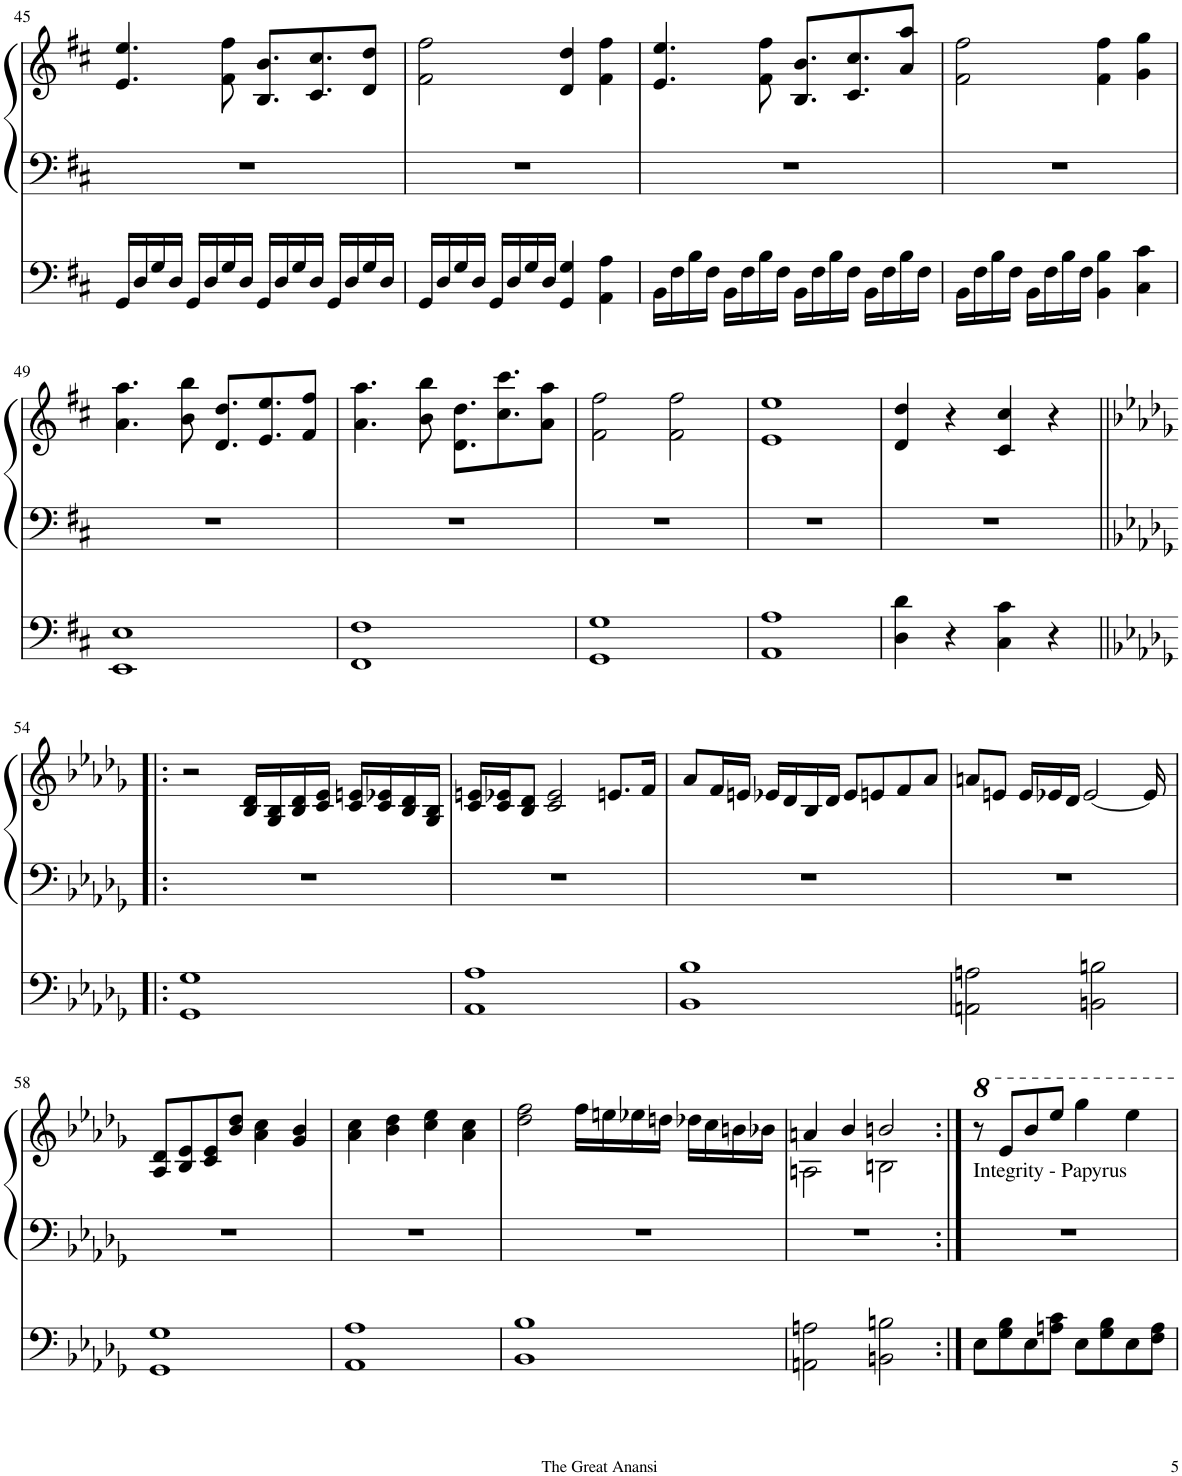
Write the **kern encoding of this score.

**kern	**kern	**kern
*part1	*part1	*part1
*staff3	*staff2	*staff1
*I"Piano	*	*
*I'Pno.	*	*
!!LO:PB:g=z
*clefF4	*clefF4	*clefG2
*k[f#c#]	*k[f#c#]	*k[f#c#]
*M4/4	*M4/4	*M4/4
=45	=45	=45
16GG/LL	1r	4.e/ 4.ee/
16D/	.	.
16G/	.	.
16D/JJ	.	.
16GG/LL	.	.
16D/	.	.
16G/	.	8f#\ 8ff#\
16D/JJ	.	.
16GG/LL	.	8.B/ 8.b/L
16D/	.	.
16G/	.	.
16D/JJ	.	8.c#/ 8.cc#/
16GG/LL	.	.
16D/	.	.
16G/	.	8d/ 8dd/J
16D/JJ	.	.
=46	=46	=46
16GG/LL	1r	2f#\ 2ff#\
16D/	.	.
16G/	.	.
16D/JJ	.	.
16GG/LL	.	.
16D/	.	.
16G/	.	.
16D/JJ	.	.
4GG/ 4G/	.	4d/ 4dd/
4AA\ 4A\	.	4f#\ 4ff#\
=47	=47	=47
16BB\LL	1r	4.e/ 4.ee/
16F#\	.	.
16B\	.	.
16F#\JJ	.	.
16BB\LL	.	.
16F#\	.	.
16B\	.	8f#\ 8ff#\
16F#\JJ	.	.
16BB\LL	.	8.B/ 8.b/L
16F#\	.	.
16B\	.	.
16F#\JJ	.	8.c#/ 8.cc#/
16BB\LL	.	.
16F#\	.	.
16B\	.	8a/ 8aa/J
16F#\JJ	.	.
=48	=48	=48
16BB\LL	1r	2f#\ 2ff#\
16F#\	.	.
16B\	.	.
16F#\JJ	.	.
16BB\LL	.	.
16F#\	.	.
16B\	.	.
16F#\JJ	.	.
4BB\ 4B\	.	4f#\ 4ff#\
4C#\ 4c#\	.	4g\ 4gg\
!!LO:LB:g=z
=49	=49	=49
1EE 1E	1r	4.a\ 4.aa\
.	.	8b\ 8bb\
.	.	8.d/ 8.dd/L
.	.	8.e/ 8.ee/
.	.	8f#/ 8ff#/J
=50	=50	=50
1FF# 1F#	1r	4.a\ 4.aa\
.	.	8b\ 8bb\
.	.	8.d\ 8.dd\L
.	.	8.cc#\ 8.ccc#\
.	.	8a\ 8aa\J
=51	=51	=51
1GG 1G	1r	2f#\ 2ff#\
.	.	2f#\ 2ff#\
=52	=52	=52
1AA 1A	1r	1e 1ee
=53	=53	=53
4D\ 4d\	1r	4d/ 4dd/
4r	.	4r
4C#\ 4c#\	.	4c#/ 4cc#/
4r	.	4r
!!LO:LB:g=z
=54!|:	=54!|:	=54!|:
*k[b-e-a-d-g-]	*k[b-e-a-d-g-]	*k[b-e-a-d-g-]
1GG- 1G-	1r	2r
.	.	16B-/ 16d-/LL
.	.	16G-/ 16B-/
.	.	16B-/ 16d-/
.	.	16c/ 16e-/JJ
.	.	16c/ 16en/LL
.	.	16c/ 16e-X/
.	.	16B-/ 16d-/
.	.	16G-/ 16B-/JJ
=55	=55	=55
1AA- 1A-	1r	16c/ 16en/LL
.	.	16c/ 16e-X/J
.	.	8B-/ 8d-/J
.	.	2c/ 2e-/
.	.	8.en/L
.	.	16f/Jk
=56	=56	=56
1BB- 1B-	1r	8a-/L
.	.	16f/L
.	.	16en/JJ
.	.	16e-X/LL
.	.	16d-/
.	.	16B-/
.	.	16d-/JJ
.	.	8e-/L
.	.	8en/
.	.	8f/
.	.	8a-/J
=57	=57	=57
2AAn\ 2An\	1r	8an/L
.	.	8en/J
.	.	16e/LL
.	.	16e-X/
.	.	16d-/JJ
.	.	[2e-/
2BBn\ 2Bn\	.	.
.	.	16e-/]
!!LO:LB:g=z
=58	=58	=58
1GG- 1G-	1r	8A-/ 8d-/L
.	.	8B-/ 8e-/
.	.	8c/ 8e-/
.	.	8b-/ 8dd-/J
.	.	4a-\ 4cc\
.	.	4g-/ 4b-/
=59	=59	=59
1AA- 1A-	1r	4a-\ 4cc\
.	.	4b-\ 4dd-\
.	.	4cc\ 4ee-\
.	.	4a-\ 4cc\
=60	=60	=60
1BB- 1B-	1r	2dd-\ 2ff\
.	.	16ff\LL
.	.	16een\
.	.	16ee-X\
.	.	16ddn\JJ
.	.	16dd-X\LL
.	.	16cc\
.	.	16bn\
.	.	16b-X\JJ
=61	=61	=61
*	*	*^
2AAn\ 2An\	1r	4an/	2An\
.	.	4b-/	.
2BBn\ 2Bn\	.	2bn/	2Bn\
=62:|!	=62:|!	=62:|!	=62:|!
!	!LO:TX:a:t=Integrity - Papyrus	!	!
*	*	*v	*v
8E-\L	1r	8r
8G-\ 8B-\	.	8ee-/L
8E-\	.	8bb-/
8An\ 8c\J	.	8eee-/J
8E-\L	.	4ggg-\
8G-\ 8B-\	.	.
8E-\	.	4eee-\
8F\ 8A\J	.	.
=	=	=
*-	*-	*-
